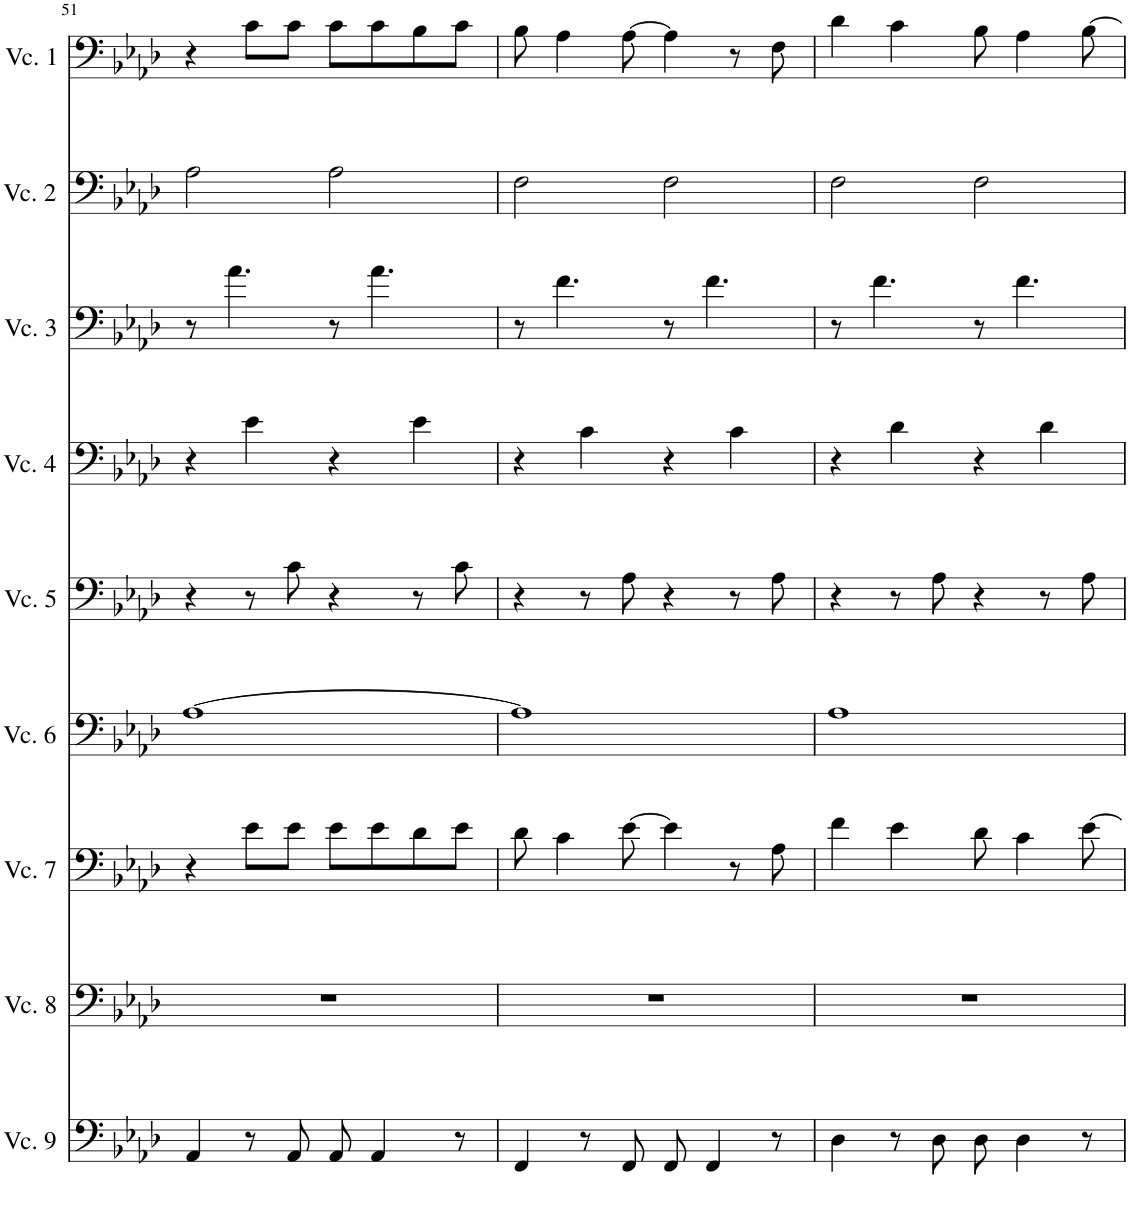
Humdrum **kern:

**kern	**kern	**kern	**kern	**kern	**kern	**kern	**kern	**kern
*part9	*part8	*part7	*part6	*part5	*part4	*part3	*part2	*part1
*staff9	*staff8	*staff7	*staff6	*staff5	*staff4	*staff3	*staff2	*staff1
*I"Cello 9	*I"Cello 8	*I"Cello 7	*I"Cello 6	*I"Cello 5	*I"Cello 4	*I"Cello 3	*I"Cello 2	*I"Cello 1
!!LO:PB:g=z
*clefF4	*clefF4	*clefF4	*clefF4	*clefF4	*clefF4	*clefF4	*clefF4	*clefF4
*k[b-e-a-d-]	*k[b-e-a-d-]	*k[b-e-a-d-]	*k[b-e-a-d-]	*k[b-e-a-d-]	*k[b-e-a-d-]	*k[b-e-a-d-]	*k[b-e-a-d-]	*k[b-e-a-d-]
*M4/4	*M4/4	*M4/4	*M4/4	*M4/4	*M4/4	*M4/4	*M4/4	*M4/4
=51	=51	=51	=51	=51	=51	=51	=51	=51
4AA-/	1r	4r	[1A-	4r	4r	8r	2A-\	4r
.	.	.	.	.	.	4.a-\	.	.
8r	.	8e-\L	.	8r	4e-\	.	.	8c\L
8AA-/	.	8e-\J	.	8c\	.	.	.	8c\J
8AA-/	.	8e-\L	.	4r	4r	8r	2A-\	8c\L
4AA-/	.	8e-\	.	.	.	4.a-\	.	8c\
.	.	8d-\	.	8r	4e-\	.	.	8B-\
8r	.	8e-\J	.	8c\	.	.	.	8c\J
=52	=52	=52	=52	=52	=52	=52	=52	=52
4FF/	1r	8d-\	1A-]	4r	4r	8r	2F\	8B-\
.	.	4c\	.	.	.	4.f\	.	4A-\
8r	.	.	.	8r	4c\	.	.	.
8FF/	.	[8e-\	.	8A-\	.	.	.	[8A-\
8FF/	.	4e-\]	.	4r	4r	8r	2F\	4A-\]
4FF/	.	.	.	.	.	4.f\	.	.
.	.	8r	.	8r	4c\	.	.	8r
8r	.	8A-\	.	8A-\	.	.	.	8F\
=53	=53	=53	=53	=53	=53	=53	=53	=53
4D-\	1r	4f\	1A-	4r	4r	8r	2F\	4d-\
.	.	.	.	.	.	4.f\	.	.
8r	.	4e-\	.	8r	4d-\	.	.	4c\
8D-\	.	.	.	8A-\	.	.	.	.
8D-\	.	8d-\	.	4r	4r	8r	2F\	8B-\
4D-\	.	4c\	.	.	.	4.f\	.	4A-\
.	.	.	.	8r	4d-\	.	.	.
8r	.	[8e-\	.	8A-\	.	.	.	[8B-\
=	=	=	=	=	=	=	=	=
*-	*-	*-	*-	*-	*-	*-	*-	*-
